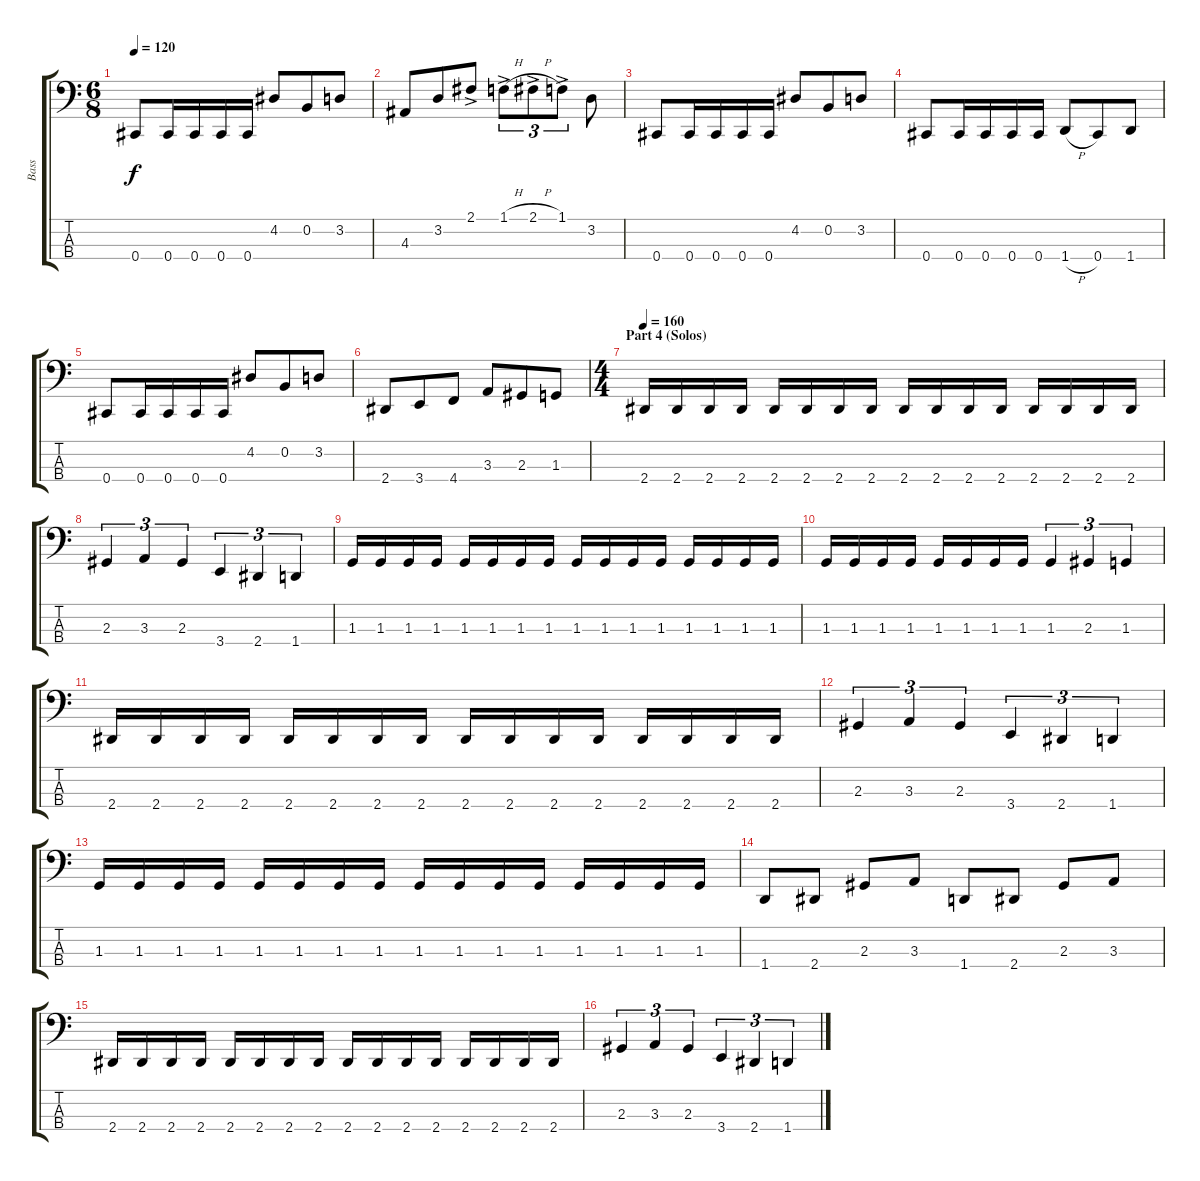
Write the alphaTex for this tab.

\track ("Bass" "Bass") {instrument electricbasspick}
\staff {score tabs}
\tuning (E2 B1 Gb1 Db1) {hide}
\ts (6 8)
\tempo 120
\clef f4
\ks c
0.4.8{dy f} 0.4.16 0.4.16 0.4.16 0.4.16 4.2.8 0.2.8 3.2.8 |
4.3.8 3.2.8 2.1{ac}.8 1.1{h ac}.8{tu (3 2)} 2.1{h ac}.8{tu (3 2)} 1.1{ac}.8{tu (3 2)} 3.2.8 |
0.4.8 0.4.16 0.4.16 0.4.16 0.4.16 4.2.8 0.2.8 3.2.8 |
0.4.8 0.4.16 0.4.16 0.4.16 0.4.16 1.4{h}.8 0.4.8 1.4.8 |
0.4.8 0.4.16 0.4.16 0.4.16 0.4.16 4.2.8 0.2.8 3.2.8 |
2.4.8 3.4.8 4.4.8 3.3.8 2.3.8 1.3.8 |
\ts (4 4)
\section ("" "Part 4 (Solos)")
\tempo 160
2.4.16 2.4.16 2.4.16 2.4.16 2.4.16 2.4.16 2.4.16 2.4.16 2.4.16 2.4.16 2.4.16 2.4.16 2.4.16 2.4.16 2.4.16 2.4.16 |
2.3.4{tu (3 2)} 3.3.4{tu (3 2)} 2.3.4{tu (3 2)} 3.4.4{tu (3 2)} 2.4.4{tu (3 2)} 1.4.4{tu (3 2)} |
1.3.16 1.3.16 1.3.16 1.3.16 1.3.16 1.3.16 1.3.16 1.3.16 1.3.16 1.3.16 1.3.16 1.3.16 1.3.16 1.3.16 1.3.16 1.3.16 |
1.3.16 1.3.16 1.3.16 1.3.16 1.3.16 1.3.16 1.3.16 1.3.16 1.3.4{tu (3 2)} 2.3.4{tu (3 2)} 1.3.4{tu (3 2)} |
2.4.16 2.4.16 2.4.16 2.4.16 2.4.16 2.4.16 2.4.16 2.4.16 2.4.16 2.4.16 2.4.16 2.4.16 2.4.16 2.4.16 2.4.16 2.4.16 |
2.3.4{tu (3 2)} 3.3.4{tu (3 2)} 2.3.4{tu (3 2)} 3.4.4{tu (3 2)} 2.4.4{tu (3 2)} 1.4.4{tu (3 2)} |
1.3.16 1.3.16 1.3.16 1.3.16 1.3.16 1.3.16 1.3.16 1.3.16 1.3.16 1.3.16 1.3.16 1.3.16 1.3.16 1.3.16 1.3.16 1.3.16 |
1.4.8 2.4.8 2.3.8 3.3.8 1.4.8 2.4.8 2.3.8 3.3.8 |
2.4.16 2.4.16 2.4.16 2.4.16 2.4.16 2.4.16 2.4.16 2.4.16 2.4.16 2.4.16 2.4.16 2.4.16 2.4.16 2.4.16 2.4.16 2.4.16 |
2.3.4{tu (3 2)} 3.3.4{tu (3 2)} 2.3.4{tu (3 2)} 3.4.4{tu (3 2)} 2.4.4{tu (3 2)} 1.4.4{tu (3 2)}
